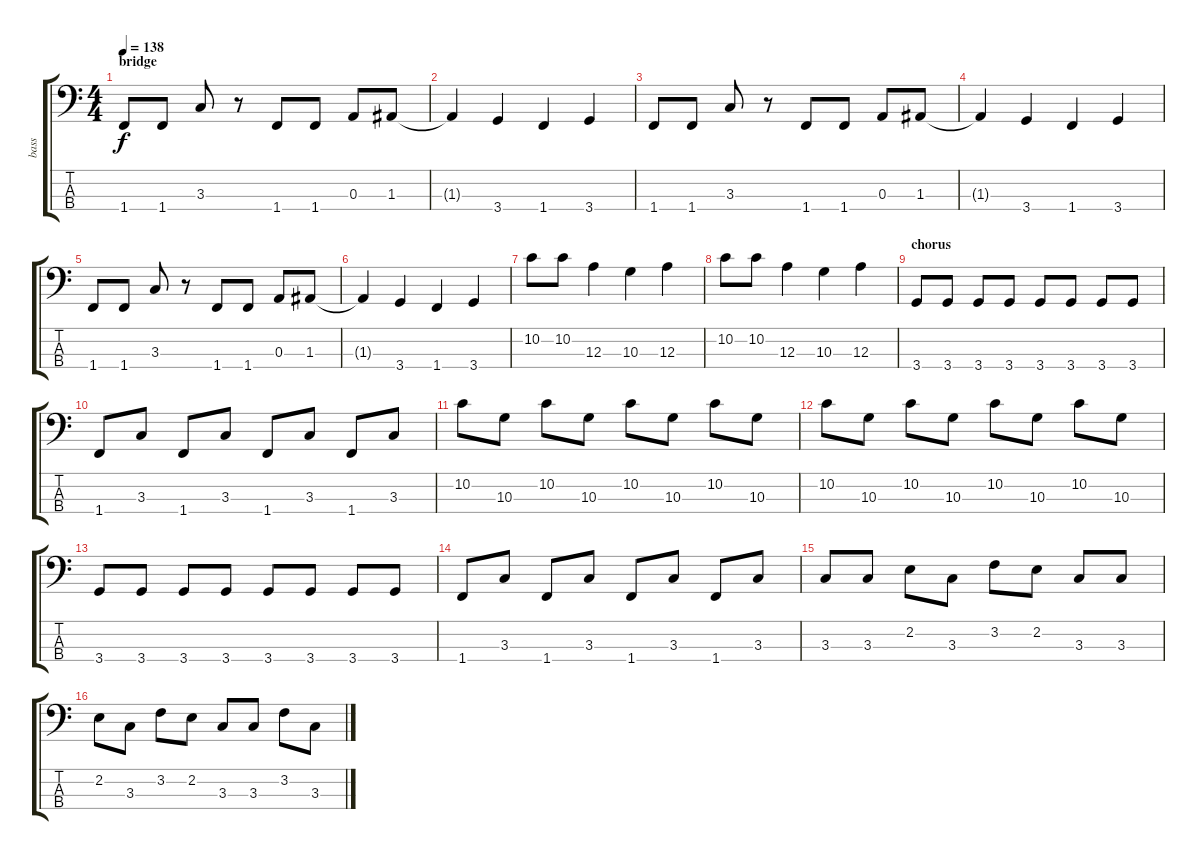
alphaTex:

\track ("bass" "bass") {instrument electricbassfinger}
\staff {score tabs}
\tuning (G2 D2 A1 E1) {hide}
\ts (4 4)
\section ("" "bridge")
\tempo 138
\clef f4
\ks c
1.4.8{dy f} 1.4.8 3.3.8 r.8 1.4.8 1.4.8 0.3.8 1.3.8 |
1.3{t}.4 3.4.4 1.4.4 3.4.4 |
1.4.8 1.4.8 3.3.8 r.8 1.4.8 1.4.8 0.3.8 1.3.8 |
1.3{t}.4 3.4.4 1.4.4 3.4.4 |
1.4.8 1.4.8 3.3.8 r.8 1.4.8 1.4.8 0.3.8 1.3.8 |
1.3{t}.4 3.4.4 1.4.4 3.4.4 |
10.2.8 10.2.8 12.3.4 10.3.4 12.3.4 |
10.2.8 10.2.8 12.3.4 10.3.4 12.3.4 |
\section ("" "chorus")
3.4.8 3.4.8 3.4.8 3.4.8 3.4.8 3.4.8 3.4.8 3.4.8 |
1.4.8 3.3.8 1.4.8 3.3.8 1.4.8 3.3.8 1.4.8 3.3.8 |
10.2.8 10.3.8 10.2.8 10.3.8 10.2.8 10.3.8 10.2.8 10.3.8 |
10.2.8 10.3.8 10.2.8 10.3.8 10.2.8 10.3.8 10.2.8 10.3.8 |
3.4.8 3.4.8 3.4.8 3.4.8 3.4.8 3.4.8 3.4.8 3.4.8 |
1.4.8 3.3.8 1.4.8 3.3.8 1.4.8 3.3.8 1.4.8 3.3.8 |
3.3.8 3.3.8 2.2.8 3.3.8 3.2.8 2.2.8 3.3.8 3.3.8 |
2.2.8 3.3.8 3.2.8 2.2.8 3.3.8 3.3.8 3.2.8 3.3.8
